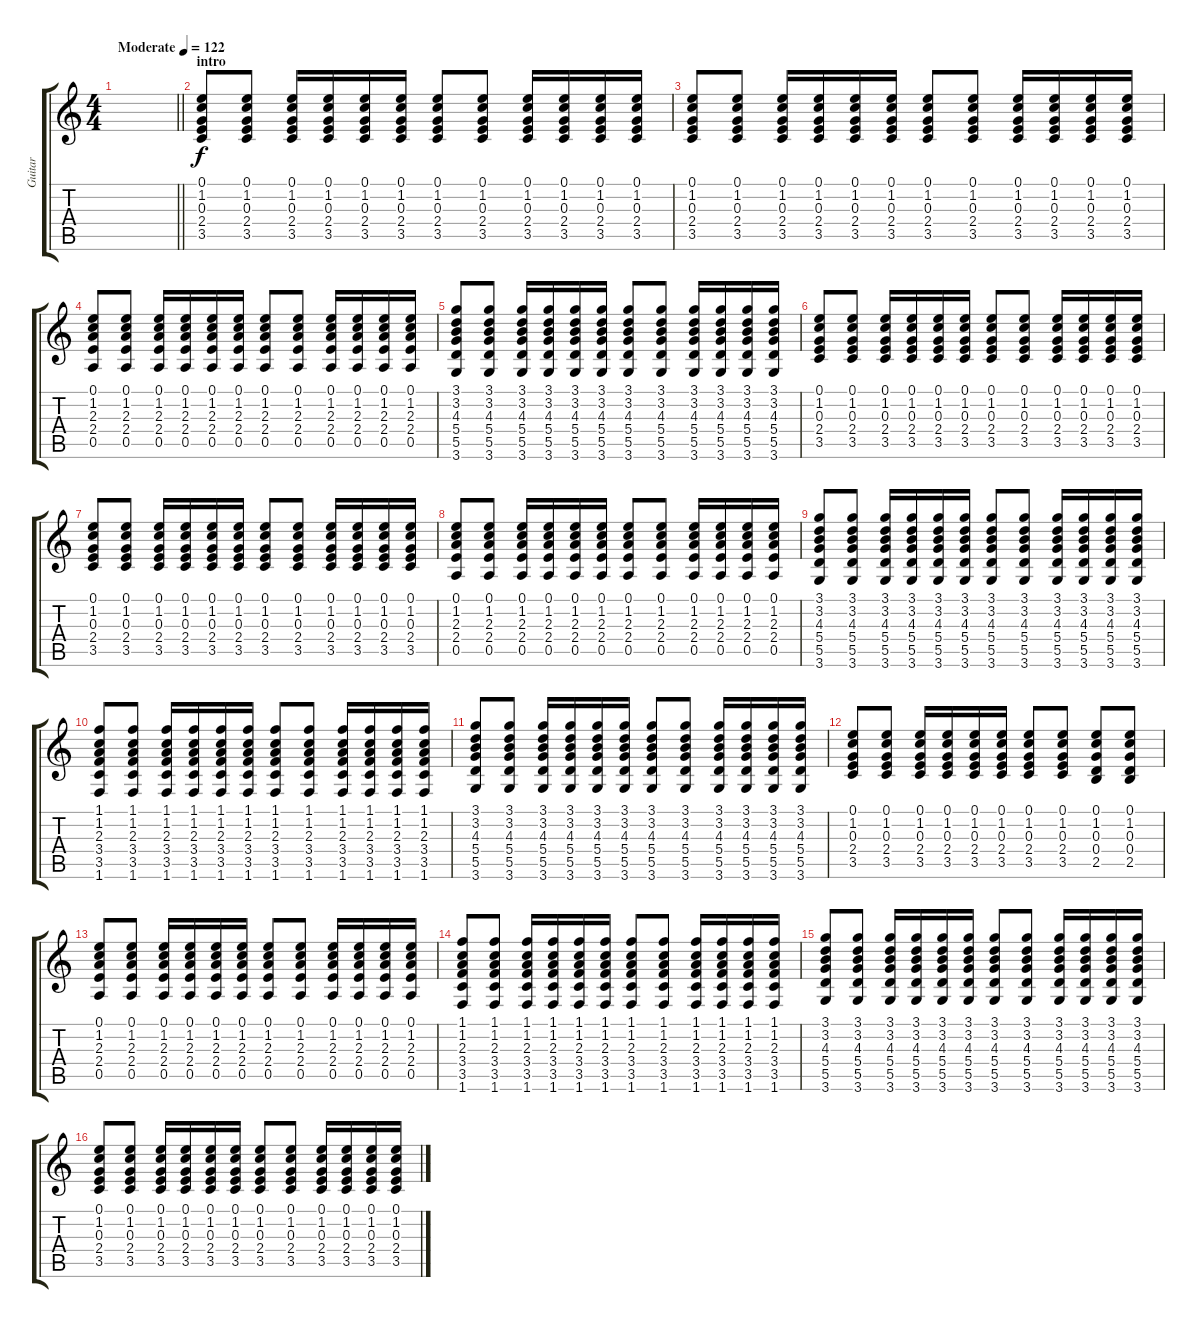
\track ("Guitar" "Guitar") {instrument electricguitarmuted}
\staff {score tabs}
\tuning (E4 B3 G3 D3 A2 E2) {hide}
\ts (4 4)
\tempo (122 "Moderate")
\clef g2
\barLineRight lightlight
\ks c
|
\section ("" "intro")
(0.1 1.2 0.3 2.4 3.5).8{volume 6 instrument overdrivenguitar} (0.1 1.2 0.3 2.4 3.5).8 (0.1 1.2 0.3 2.4 3.5).16 (0.1 1.2 0.3 2.4 3.5).16 (0.1 1.2 0.3 2.4 3.5).16 (0.1 1.2 0.3 2.4 3.5).16 (0.1 1.2 0.3 2.4 3.5).8 (0.1 1.2 0.3 2.4 3.5).8 (0.1 1.2 0.3 2.4 3.5).16 (0.1 1.2 0.3 2.4 3.5).16 (0.1 1.2 0.3 2.4 3.5).16 (0.1 1.2 0.3 2.4 3.5).16 |
(0.1 1.2 0.3 2.4 3.5).8 (0.1 1.2 0.3 2.4 3.5).8 (0.1 1.2 0.3 2.4 3.5).16 (0.1 1.2 0.3 2.4 3.5).16 (0.1 1.2 0.3 2.4 3.5).16 (0.1 1.2 0.3 2.4 3.5).16 (0.1 1.2 0.3 2.4 3.5).8 (0.1 1.2 0.3 2.4 3.5).8 (0.1 1.2 0.3 2.4 3.5).16 (0.1 1.2 0.3 2.4 3.5).16 (0.1 1.2 0.3 2.4 3.5).16 (0.1 1.2 0.3 2.4 3.5).16 |
(0.1 1.2 2.3 2.4 0.5).8 (0.1 1.2 2.3 2.4 0.5).8 (0.1 1.2 2.3 2.4 0.5).16 (0.1 1.2 2.3 2.4 0.5).16 (0.1 1.2 2.3 2.4 0.5).16 (0.1 1.2 2.3 2.4 0.5).16 (0.1 1.2 2.3 2.4 0.5).8 (0.1 1.2 2.3 2.4 0.5).8 (0.1 1.2 2.3 2.4 0.5).16 (0.1 1.2 2.3 2.4 0.5).16 (0.1 1.2 2.3 2.4 0.5).16 (0.1 1.2 2.3 2.4 0.5).16 |
(3.1 3.2 4.3 5.4 5.5 3.6).8 (3.1 3.2 4.3 5.4 5.5 3.6).8 (3.1 3.2 4.3 5.4 5.5 3.6).16 (3.1 3.2 4.3 5.4 5.5 3.6).16 (3.1 3.2 4.3 5.4 5.5 3.6).16 (3.1 3.2 4.3 5.4 5.5 3.6).16 (3.1 3.2 4.3 5.4 5.5 3.6).8 (3.1 3.2 4.3 5.4 5.5 3.6).8 (3.1 3.2 4.3 5.4 5.5 3.6).16 (3.1 3.2 4.3 5.4 5.5 3.6).16 (3.1 3.2 4.3 5.4 5.5 3.6).16 (3.1 3.2 4.3 5.4 5.5 3.6).16 |
(0.1 1.2 0.3 2.4 3.5).8 (0.1 1.2 0.3 2.4 3.5).8 (0.1 1.2 0.3 2.4 3.5).16 (0.1 1.2 0.3 2.4 3.5).16 (0.1 1.2 0.3 2.4 3.5).16 (0.1 1.2 0.3 2.4 3.5).16 (0.1 1.2 0.3 2.4 3.5).8 (0.1 1.2 0.3 2.4 3.5).8 (0.1 1.2 0.3 2.4 3.5).16 (0.1 1.2 0.3 2.4 3.5).16 (0.1 1.2 0.3 2.4 3.5).16 (0.1 1.2 0.3 2.4 3.5).16 |
(0.1 1.2 0.3 2.4 3.5).8 (0.1 1.2 0.3 2.4 3.5).8 (0.1 1.2 0.3 2.4 3.5).16 (0.1 1.2 0.3 2.4 3.5).16 (0.1 1.2 0.3 2.4 3.5).16 (0.1 1.2 0.3 2.4 3.5).16 (0.1 1.2 0.3 2.4 3.5).8 (0.1 1.2 0.3 2.4 3.5).8 (0.1 1.2 0.3 2.4 3.5).16 (0.1 1.2 0.3 2.4 3.5).16 (0.1 1.2 0.3 2.4 3.5).16 (0.1 1.2 0.3 2.4 3.5).16 |
(0.1 1.2 2.3 2.4 0.5).8 (0.1 1.2 2.3 2.4 0.5).8 (0.1 1.2 2.3 2.4 0.5).16 (0.1 1.2 2.3 2.4 0.5).16 (0.1 1.2 2.3 2.4 0.5).16 (0.1 1.2 2.3 2.4 0.5).16 (0.1 1.2 2.3 2.4 0.5).8 (0.1 1.2 2.3 2.4 0.5).8 (0.1 1.2 2.3 2.4 0.5).16 (0.1 1.2 2.3 2.4 0.5).16 (0.1 1.2 2.3 2.4 0.5).16 (0.1 1.2 2.3 2.4 0.5).16 |
(3.1 3.2 4.3 5.4 5.5 3.6).8 (3.1 3.2 4.3 5.4 5.5 3.6).8 (3.1 3.2 4.3 5.4 5.5 3.6).16 (3.1 3.2 4.3 5.4 5.5 3.6).16 (3.1 3.2 4.3 5.4 5.5 3.6).16 (3.1 3.2 4.3 5.4 5.5 3.6).16 (3.1 3.2 4.3 5.4 5.5 3.6).8 (3.1 3.2 4.3 5.4 5.5 3.6).8 (3.1 3.2 4.3 5.4 5.5 3.6).16 (3.1 3.2 4.3 5.4 5.5 3.6).16 (3.1 3.2 4.3 5.4 5.5 3.6).16 (3.1 3.2 4.3 5.4 5.5 3.6).16 |
(1.1 1.2 2.3 3.4 3.5 1.6).8 (1.1 1.2 2.3 3.4 3.5 1.6).8 (1.1 1.2 2.3 3.4 3.5 1.6).16 (1.1 1.2 2.3 3.4 3.5 1.6).16 (1.1 1.2 2.3 3.4 3.5 1.6).16 (1.1 1.2 2.3 3.4 3.5 1.6).16 (1.1 1.2 2.3 3.4 3.5 1.6).8 (1.1 1.2 2.3 3.4 3.5 1.6).8 (1.1 1.2 2.3 3.4 3.5 1.6).16 (1.1 1.2 2.3 3.4 3.5 1.6).16 (1.1 1.2 2.3 3.4 3.5 1.6).16 (1.1 1.2 2.3 3.4 3.5 1.6).16 |
(3.1 3.2 4.3 5.4 5.5 3.6).8 (3.1 3.2 4.3 5.4 5.5 3.6).8 (3.1 3.2 4.3 5.4 5.5 3.6).16 (3.1 3.2 4.3 5.4 5.5 3.6).16 (3.1 3.2 4.3 5.4 5.5 3.6).16 (3.1 3.2 4.3 5.4 5.5 3.6).16 (3.1 3.2 4.3 5.4 5.5 3.6).8 (3.1 3.2 4.3 5.4 5.5 3.6).8 (3.1 3.2 4.3 5.4 5.5 3.6).16 (3.1 3.2 4.3 5.4 5.5 3.6).16 (3.1 3.2 4.3 5.4 5.5 3.6).16 (3.1 3.2 4.3 5.4 5.5 3.6).16 |
(0.1 1.2 0.3 2.4 3.5).8 (0.1 1.2 0.3 2.4 3.5).8 (0.1 1.2 0.3 2.4 3.5).16 (0.1 1.2 0.3 2.4 3.5).16 (0.1 1.2 0.3 2.4 3.5).16 (0.1 1.2 0.3 2.4 3.5).16 (0.1 1.2 0.3 2.4 3.5).8 (0.1 1.2 0.3 2.4 3.5).8 (0.1 1.2 0.3 0.4 2.5).8 (0.1 1.2 0.3 0.4 2.5).8 |
(0.1 1.2 2.3 2.4 0.5).8 (0.1 1.2 2.3 2.4 0.5).8 (0.1 1.2 2.3 2.4 0.5).16 (0.1 1.2 2.3 2.4 0.5).16 (0.1 1.2 2.3 2.4 0.5).16 (0.1 1.2 2.3 2.4 0.5).16 (0.1 1.2 2.3 2.4 0.5).8 (0.1 1.2 2.3 2.4 0.5).8 (0.1 1.2 2.3 2.4 0.5).16 (0.1 1.2 2.3 2.4 0.5).16 (0.1 1.2 2.3 2.4 0.5).16 (0.1 1.2 2.3 2.4 0.5).16 |
(1.1 1.2 2.3 3.4 3.5 1.6).8 (1.1 1.2 2.3 3.4 3.5 1.6).8 (1.1 1.2 2.3 3.4 3.5 1.6).16 (1.1 1.2 2.3 3.4 3.5 1.6).16 (1.1 1.2 2.3 3.4 3.5 1.6).16 (1.1 1.2 2.3 3.4 3.5 1.6).16 (1.1 1.2 2.3 3.4 3.5 1.6).8 (1.1 1.2 2.3 3.4 3.5 1.6).8 (1.1 1.2 2.3 3.4 3.5 1.6).16 (1.1 1.2 2.3 3.4 3.5 1.6).16 (1.1 1.2 2.3 3.4 3.5 1.6).16 (1.1 1.2 2.3 3.4 3.5 1.6).16 |
(3.1 3.2 4.3 5.4 5.5 3.6).8 (3.1 3.2 4.3 5.4 5.5 3.6).8 (3.1 3.2 4.3 5.4 5.5 3.6).16 (3.1 3.2 4.3 5.4 5.5 3.6).16 (3.1 3.2 4.3 5.4 5.5 3.6).16 (3.1 3.2 4.3 5.4 5.5 3.6).16 (3.1 3.2 4.3 5.4 5.5 3.6).8 (3.1 3.2 4.3 5.4 5.5 3.6).8 (3.1 3.2 4.3 5.4 5.5 3.6).16 (3.1 3.2 4.3 5.4 5.5 3.6).16 (3.1 3.2 4.3 5.4 5.5 3.6).16 (3.1 3.2 4.3 5.4 5.5 3.6).16 |
(0.1 1.2 0.3 2.4 3.5).8 (0.1 1.2 0.3 2.4 3.5).8 (0.1 1.2 0.3 2.4 3.5).16 (0.1 1.2 0.3 2.4 3.5).16 (0.1 1.2 0.3 2.4 3.5).16 (0.1 1.2 0.3 2.4 3.5).16 (0.1 1.2 0.3 2.4 3.5).8 (0.1 1.2 0.3 2.4 3.5).8 (0.1 1.2 0.3 2.4 3.5).16 (0.1 1.2 0.3 2.4 3.5).16 (0.1 1.2 0.3 2.4 3.5).16 (0.1 1.2 0.3 2.4 3.5).16
